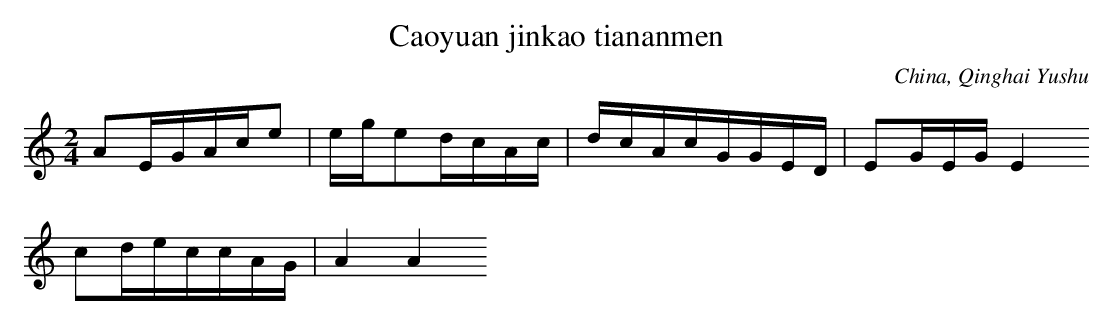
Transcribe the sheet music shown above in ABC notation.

X:1
T: Caoyuan jinkao tiananmen
O: China, Qinghai Yushu
M: 2/4
L: 1/16
K: C
A2EGAce2 | ege2dcAc | dcAcGGED | E2GEGE4
c2deccAG | A4A4
